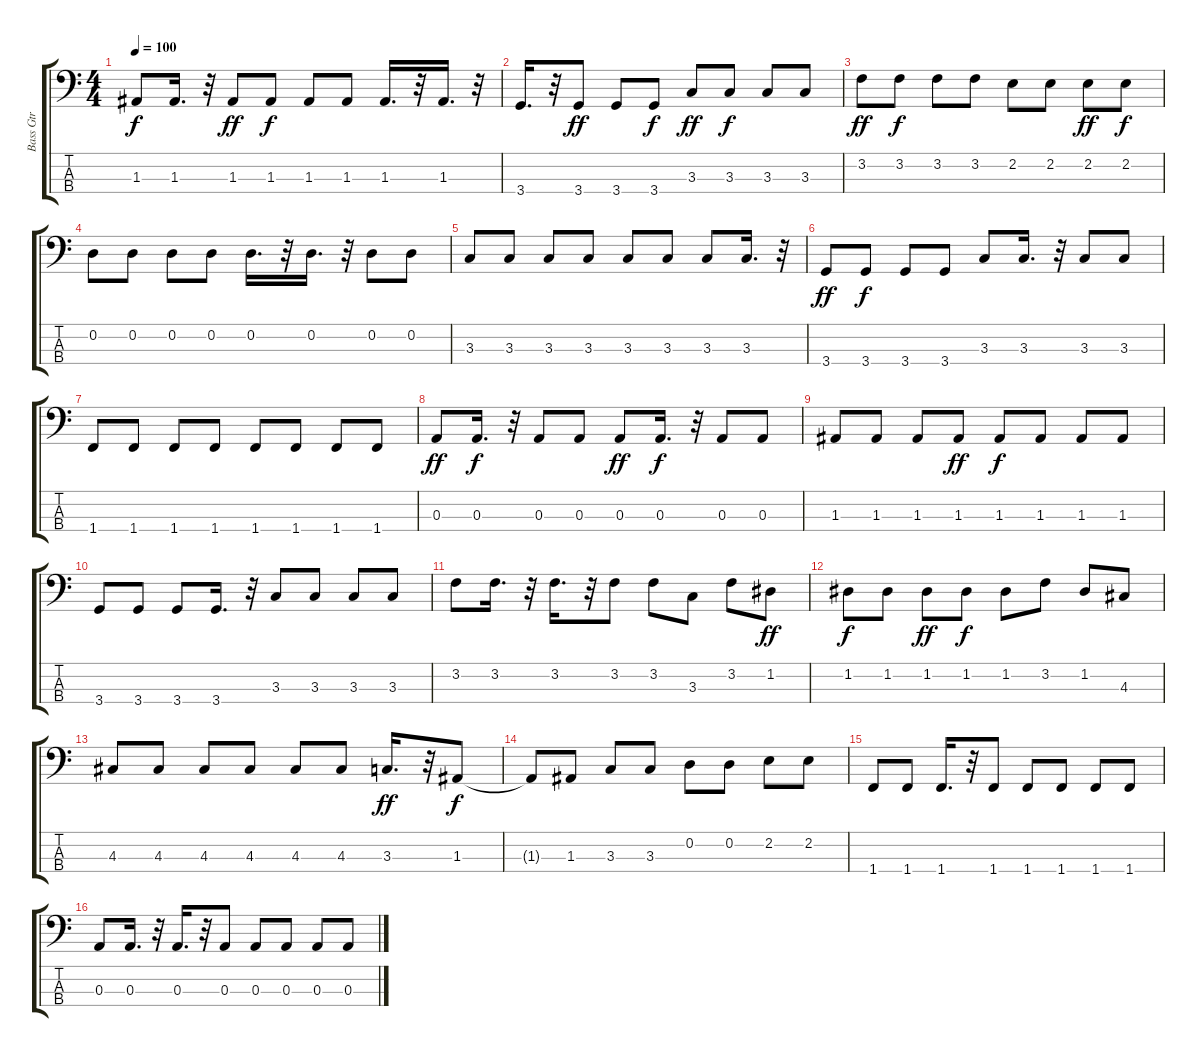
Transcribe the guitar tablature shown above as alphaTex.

\track ("Bass Gtr" "Bass Gtr") {instrument electricbasspick}
\staff {score tabs}
\tuning (G2 D2 A1 E1) {hide}
\ts (4 4)
\tempo 100
\clef f4
\ks c
1.3.8{dy f} 1.3.16{d} r.32 1.3.8{dy ff} 1.3.8{dy f} 1.3.8 1.3.8 1.3.16{d} r.32 1.3.16{d} r.32 |
3.4.16{d} r.32 3.4.8{dy ff} 3.4.8 3.4.8{dy f} 3.3.8{dy ff} 3.3.8{dy f} 3.3.8 3.3.8 |
3.2.8{dy ff} 3.2.8{dy f} 3.2.8 3.2.8 2.2.8 2.2.8 2.2.8{dy ff} 2.2.8{dy f} |
0.2.8 0.2.8 0.2.8 0.2.8 0.2.16{d} r.32 0.2.16{d} r.32 0.2.8 0.2.8 |
3.3.8 3.3.8 3.3.8 3.3.8 3.3.8 3.3.8 3.3.8 3.3.16{d} r.32 |
3.4.8{dy ff} 3.4.8{dy f} 3.4.8 3.4.8 3.3.8 3.3.16{d} r.32 3.3.8 3.3.8 |
1.4.8 1.4.8 1.4.8 1.4.8 1.4.8 1.4.8 1.4.8 1.4.8 |
0.3.8{dy ff} 0.3.16{d dy f} r.32 0.3.8 0.3.8 0.3.8{dy ff} 0.3.16{d dy f} r.32 0.3.8 0.3.8 |
1.3.8 1.3.8 1.3.8 1.3.8{dy ff} 1.3.8{dy f} 1.3.8 1.3.8 1.3.8 |
3.4.8 3.4.8 3.4.8 3.4.16{d} r.32 3.3.8 3.3.8 3.3.8 3.3.8 |
3.2.8 3.2.16{d} r.32 3.2.16{d} r.32 3.2.8 3.2.8 3.3.8 3.2.8 1.2.8{dy ff} |
1.2.8{dy f} 1.2.8 1.2.8{dy ff} 1.2.8{dy f} 1.2.8 3.2.8 1.2.8 4.3.8 |
4.3.8 4.3.8 4.3.8 4.3.8 4.3.8 4.3.8 3.3.16{d dy ff} r.32 1.3.8{dy f} |
1.3{t}.8 1.3.8 3.3.8 3.3.8 0.2.8 0.2.8 2.2.8 2.2.8 |
1.4.8 1.4.8 1.4.16{d} r.32 1.4.8 1.4.8 1.4.8 1.4.8 1.4.8 |
0.3.8 0.3.16{d} r.32 0.3.16{d} r.32 0.3.8 0.3.8 0.3.8 0.3.8 0.3.8
